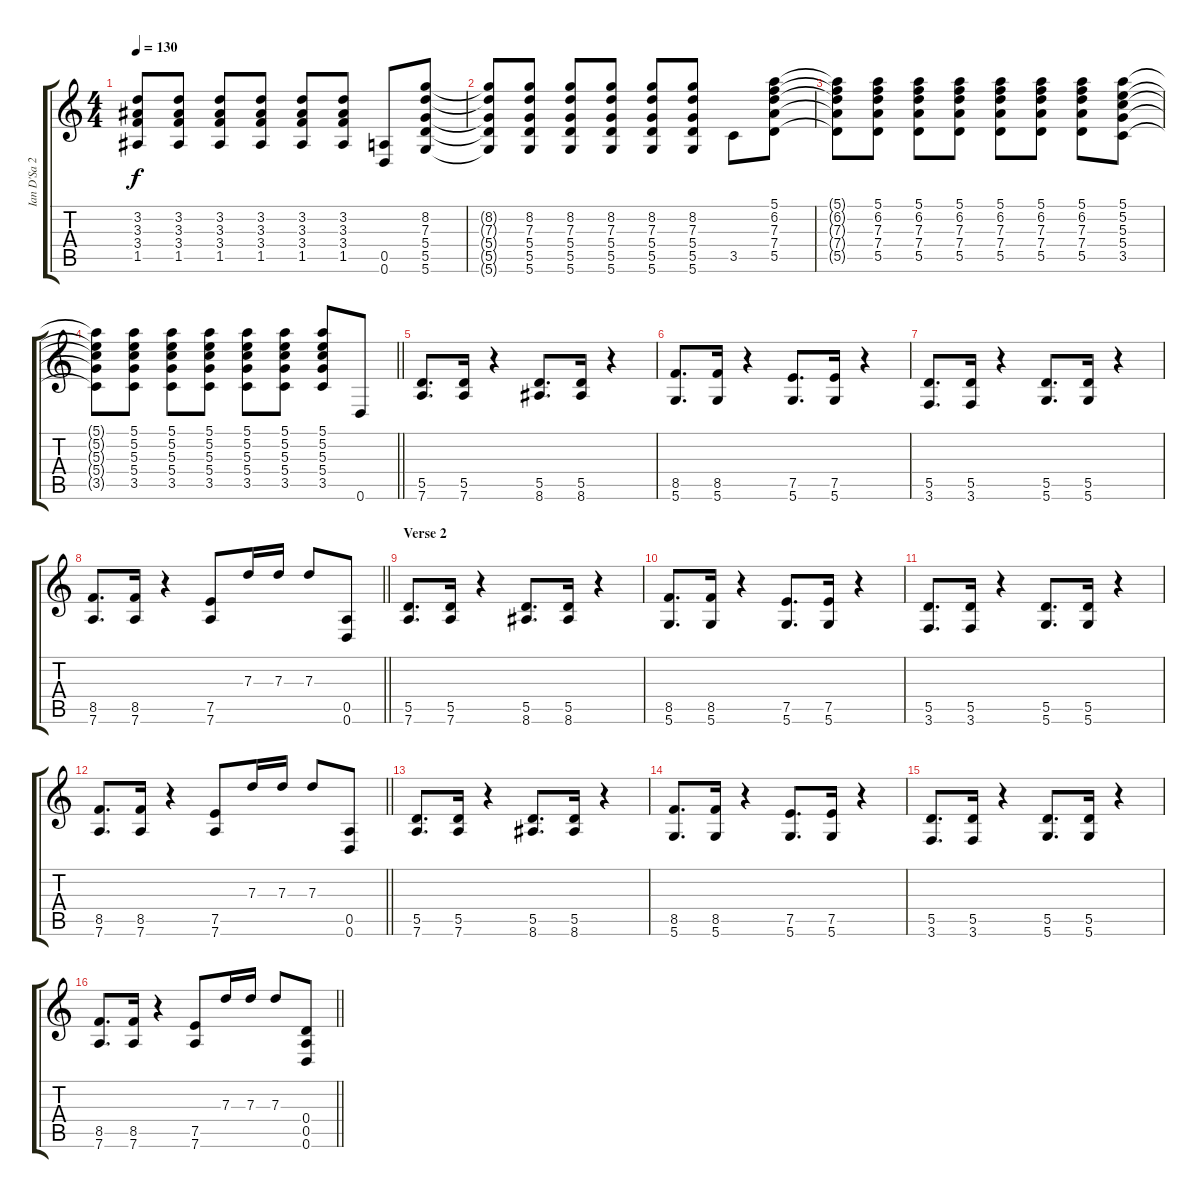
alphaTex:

\track ("Ian D'Sa 2" "Ian D'Sa 2") {instrument overdrivenguitar}
\staff {score tabs}
\tuning (E4 B3 G3 D3 A2 D2) {hide}
\ts (4 4)
\tempo 130
\clef g2
\ks c
(3.2{t} 3.3{t} 3.4{t} 1.5{t}).8{dy f} (3.2 3.3 3.4 1.5).8 (3.2 3.3 3.4 1.5).8 (3.2 3.3 3.4 1.5).8 (3.2 3.3 3.4 1.5).8 (3.2 3.3 3.4 1.5).8 (0.5 0.6).8 (8.2 7.3 5.4 5.5 5.6).8 |
(8.2{t} 7.3{t} 5.4{t} 5.5{t} 5.6{t}).8 (8.2 7.3 5.4 5.5 5.6).8 (8.2 7.3 5.4 5.5 5.6).8 (8.2 7.3 5.4 5.5 5.6).8 (8.2 7.3 5.4 5.5 5.6).8 (8.2 7.3 5.4 5.5 5.6).8 3.5.8 (5.1 6.2 7.3 7.4 5.5).8 |
(5.1{t} 6.2{t} 7.3{t} 7.4{t} 5.5{t}).8 (5.1 6.2 7.3 7.4 5.5).8 (5.1 6.2 7.3 7.4 5.5).8 (5.1 6.2 7.3 7.4 5.5).8 (5.1 6.2 7.3 7.4 5.5).8 (5.1 6.2 7.3 7.4 5.5).8 (5.1 6.2 7.3 7.4 5.5).8 (5.1 5.2 5.3 5.4 3.5).8 |
\barLineRight lightlight
(5.1{t} 5.2{t} 5.3{t} 5.4{t} 3.5{t}).8 (5.1 5.2 5.3 5.4 3.5).8 (5.1 5.2 5.3 5.4 3.5).8 (5.1 5.2 5.3 5.4 3.5).8 (5.1 5.2 5.3 5.4 3.5).8 (5.1 5.2 5.3 5.4 3.5).8 (5.1 5.2 5.3 5.4 3.5).8 0.6.8 |
\section ("" "")
(5.5 7.6).8{d} (5.5 7.6).16 r.4 (5.5 8.6).8{d} (5.5 8.6).16 r.4 |
(8.5 5.6).8{d} (8.5 5.6).16 r.4 (7.5 5.6).8{d} (7.5 5.6).16 r.4 |
(5.5 3.6).8{d} (5.5 3.6).16 r.4 (5.5 5.6).8{d} (5.5 5.6).16 r.4 |
\barLineRight lightlight
(8.5 7.6).8{d} (8.5 7.6).16 r.4 (7.5 7.6).8 7.3.16 7.3.16 7.3.8 (0.5 0.6).8 |
\section ("" "Verse 2")
(5.5 7.6).8{d} (5.5 7.6).16 r.4 (5.5 8.6).8{d} (5.5 8.6).16 r.4 |
(8.5 5.6).8{d} (8.5 5.6).16 r.4 (7.5 5.6).8{d} (7.5 5.6).16 r.4 |
(5.5 3.6).8{d} (5.5 3.6).16 r.4 (5.5 5.6).8{d} (5.5 5.6).16 r.4 |
\barLineRight lightlight
(8.5 7.6).8{d} (8.5 7.6).16 r.4 (7.5 7.6).8 7.3.16 7.3.16 7.3.8 (0.5 0.6).8 |
(5.5 7.6).8{d} (5.5 7.6).16 r.4 (5.5 8.6).8{d} (5.5 8.6).16 r.4 |
(8.5 5.6).8{d} (8.5 5.6).16 r.4 (7.5 5.6).8{d} (7.5 5.6).16 r.4 |
(5.5 3.6).8{d} (5.5 3.6).16 r.4 (5.5 5.6).8{d} (5.5 5.6).16 r.4 |
\barLineRight lightlight
(8.5 7.6).8{d} (8.5 7.6).16 r.4 (7.5 7.6).8 7.3.16 7.3.16 7.3.8 (0.4 0.5 0.6).8
